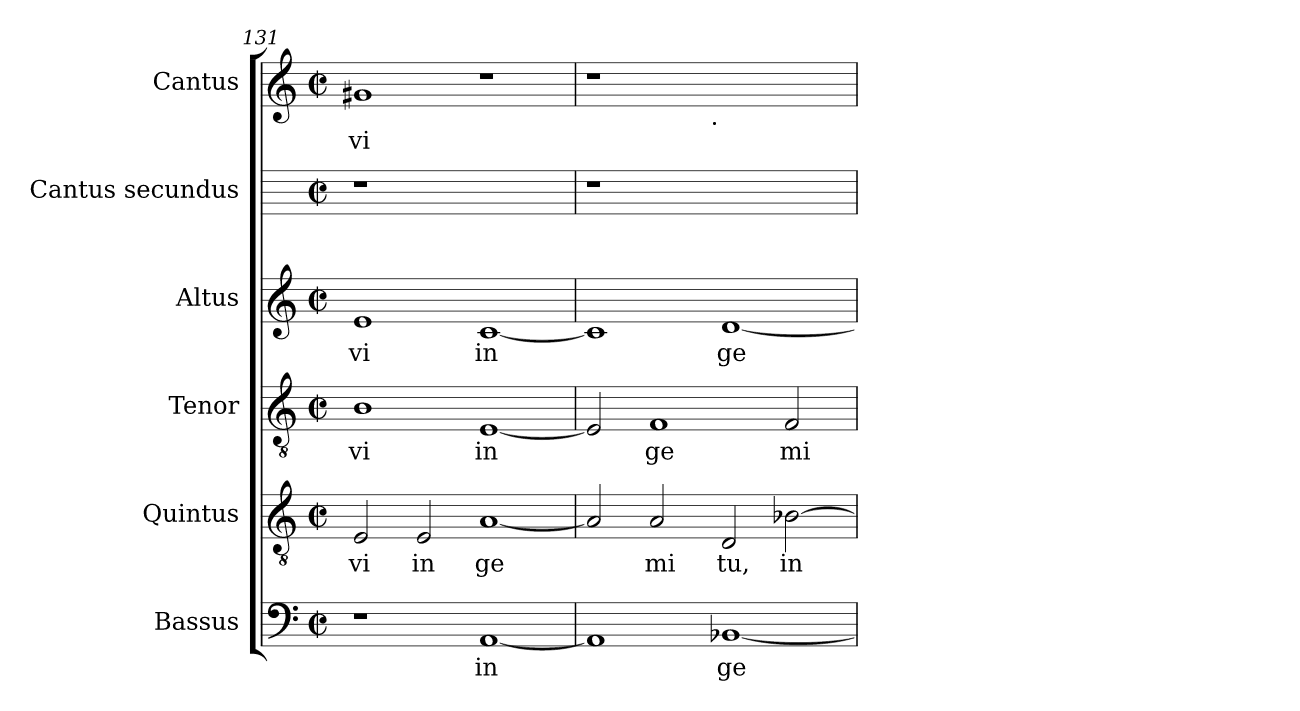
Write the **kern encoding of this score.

**kern	**text	**kern	**text	**kern	**text	**kern	**text	**kern	**kern	**text
*part6	*part6	*part5	*part5	*part4	*part4	*part3	*part3	*part2	*part1	*part1
*staff6	*staff6	*staff5	*staff5	*staff4	*staff4	*staff3	*staff3	*staff2	*staff1	*staff1
*I"Bassus	*	*I"Quintus	*	*I"Tenor	*	*I"Altus	*	*I"Cantus  secundus	*I"Cantus	*
*I'B	*	*I'Q	*	*I'T	*	*I'A	*	*	*I'C	*
!!LO:PB:g=z
*clefF4	*	*clefGv2	*	*clefGv2	*	*clefG2	*	*	*clefG2	*
*k[]	*	*k[]	*	*k[]	*	*k[]	*	*k[]	*k[]	*
*C:	*	*C:	*	*C:	*	*C:	*	*C:	*C:	*
*M2/2	*	*M2/2	*	*M2/2	*	*M2/2	*	*M2/2	*M2/2	*
*met(c|)	*	*met(c|)	*	*met(c|)	*	*met(c|)	*	*met(c|)	*met(c|)	*
=131	=131	=131	=131	=131	=131	=131	=131	=131	=131	=131
!	!	!	!LO:LY:b:cj	!	!LO:LY:b:cj	!	!LO:LY:b:cj	!	!	!LO:LY:b:cj
1r	.	2E/	vi	1B	vi	1e	vi	1r	1g#X	vi
!	!	!	!LO:LY:b:cj	!	!	!	!	!	!	!
.	.	2E/	in	.	.	.	.	.	.	.
!	!LO:LY:b:cj	!	!LO:LY:b:cj	!	!LO:LY:b:cj	!	!LO:LY:b:cj	!	!	!
[<1AA	in	[<1A	ge	[<1E	in	[<1c	in	1ryy	1r	.
=132	=132	=132	=132	=132	=132	=132	=132	=132	=132	=132
!	!LO:LY:b:cj	!	!LO:LY:b:cj	!	!LO:LY:b:cj	!	!LO:LY:b:cj	!	!	!
*	*	*	*	*	*	*	*	*	*^	*
1AA]	.	2A/]	.	2E/]	.	1c]	.	1r	1r	2ryy	.
!	!	!	!LO:LY:b:cj	!	!LO:LY:b:cj	!	!	!	!	!	!
.	.	2A/	mi	1F	ge	.	.	.	.	4...ryy	.
!	!	!	!	!	!	!	!	!	!	!LO:TX:b:t=.	!
.	.	.	.	.	.	.	.	.	.	1ryy	.
!	!LO:LY:b:cj	!	!LO:LY:b:cj	!	!	!	!LO:LY:b:cj	!	!	!	!
[<1BB-X	ge-	2D/	tu,	.	.	[<1d	ge	1ryy	1ryy	.	.
!	!	!	!LO:LY:b:cj	!	!LO:LY:b:cj	!	!	!	!	!	!
.	.	[>2B-X\	in	2F/	mi	.	.	.	.	.	.
.	.	.	.	.	.	.	.	.	.	32ryy	.
*	*	*	*	*	*	*	*	*	*v	*v	*
=	=	=	=	=	=	=	=	=	=	=
*-	*-	*-	*-	*-	*-	*-	*-	*-	*-	*-
